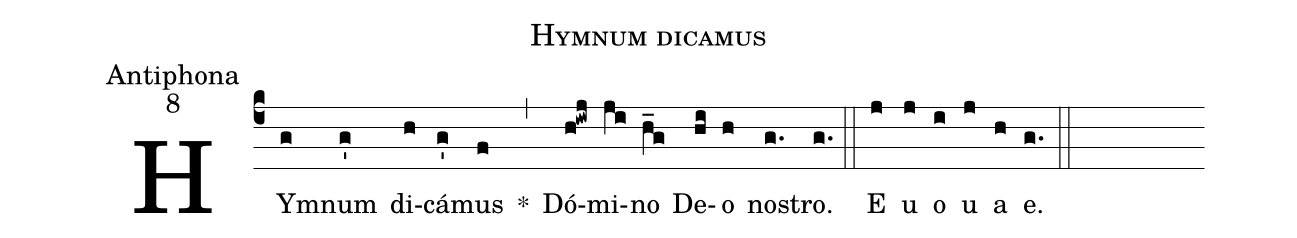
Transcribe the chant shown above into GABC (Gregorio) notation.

name:Hymnum dicamus;
office-part:Antiphona;
mode:8;
%%
(c4) HY(g)mnum(g') di(h)cá(g')mus(f) *(,) Dó(h!iwj)mi(ji)no(h_g) De(hi)o(h) no(g.)stro.(g.) (::) <eu>E(j) u(j) o(i) u(j) a(h) e.</eu>(g.) (::)
